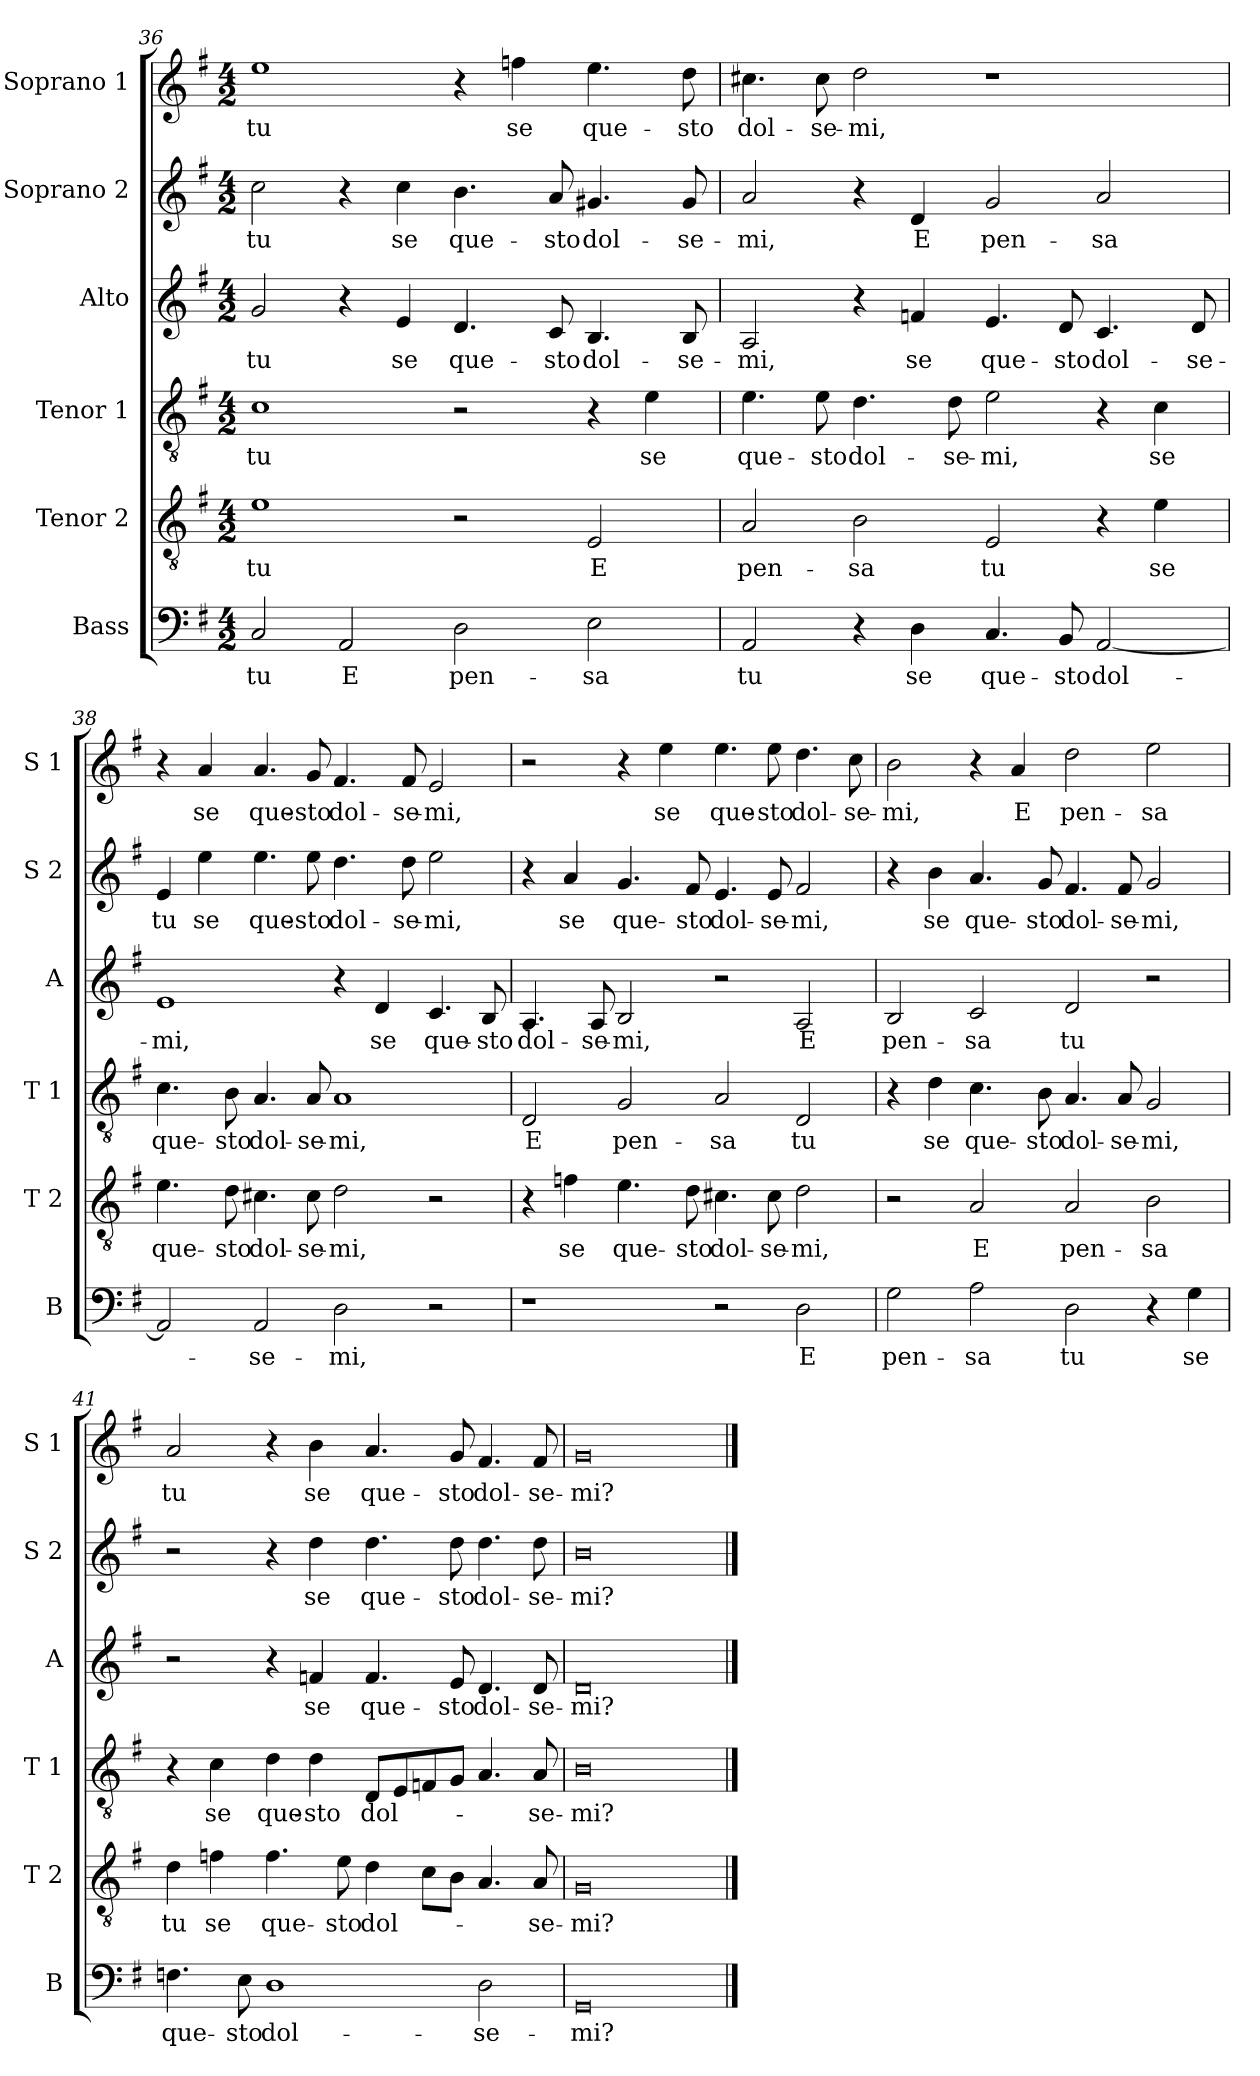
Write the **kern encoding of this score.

**kern	**text	**kern	**text	**kern	**text	**kern	**text	**kern	**text	**kern	**text
*part6	*part6	*part5	*part5	*part4	*part4	*part3	*part3	*part2	*part2	*part1	*part1
*staff6	*staff6	*staff5	*staff5	*staff4	*staff4	*staff3	*staff3	*staff2	*staff2	*staff1	*staff1
*I"Bass	*	*I"Tenor 2	*	*I"Tenor 1	*	*I"Alto	*	*I"Soprano 2	*	*I"Soprano 1	*
*I'B	*	*I'T 2	*	*I'T 1	*	*I'A	*	*I'S 2	*	*I'S 1	*
!!LO:PB:g=z
*clefF4	*	*clefGv2	*	*clefGv2	*	*clefG2	*	*clefG2	*	*clefG2	*
*k[f#]	*	*k[f#]	*	*k[f#]	*	*k[f#]	*	*k[f#]	*	*k[f#]	*
*G:	*	*G:	*	*G:	*	*G:	*	*G:	*	*G:	*
*M4/2	*	*M4/2	*	*M4/2	*	*M4/2	*	*M4/2	*	*M4/2	*
=36	=36	=36	=36	=36	=36	=36	=36	=36	=36	=36	=36
!	!LO:LY:b	!	!LO:LY:b	!	!LO:LY:b	!	!LO:LY:b	!	!LO:LY:b	!	!LO:LY:b
2C/	tu	1e	tu	1c	tu	2g/	tu	2cc\	tu	1ee	tu
!	!LO:LY:b	!	!	!	!	!	!	!	!	!	!
2AA/	E	.	.	.	.	4r	.	4r	.	.	.
!	!	!	!	!	!	!	!LO:LY:b	!	!LO:LY:b	!	!
.	.	.	.	.	.	4e/	se	4cc\	se	.	.
!	!LO:LY:b	!	!	!	!	!	!LO:LY:b	!	!LO:LY:b	!	!
2D\	pen-	2r	.	2r	.	4.d/	que-	4.b\	que-	4r	.
!	!	!	!	!	!	!	!	!	!	!	!LO:LY:b
.	.	.	.	.	.	.	.	.	.	4ffn\	se
!	!	!	!	!	!	!	!LO:LY:b	!	!LO:LY:b	!	!
.	.	.	.	.	.	8c/	-sto	8a/	-sto	.	.
!	!LO:LY:b	!	!LO:LY:b	!	!	!	!LO:LY:b	!	!LO:LY:b	!	!LO:LY:b
2E\	-sa	2E/	E	4r	.	4.B/	dol-	4.g#X/	dol-	4.ee\	que-
!	!	!	!	!	!LO:LY:b	!	!	!	!	!	!
.	.	.	.	4e\	se	.	.	.	.	.	.
!	!	!	!	!	!	!	!LO:LY:b	!	!LO:LY:b	!	!LO:LY:b
.	.	.	.	.	.	8B/	-se-	8g#/	-se-	8dd\	-sto
=37	=37	=37	=37	=37	=37	=37	=37	=37	=37	=37	=37
!	!LO:LY:b	!	!LO:LY:b	!	!LO:LY:b	!	!LO:LY:b	!	!LO:LY:b	!	!LO:LY:b
2AA/	tu	2A/	pen-	4.e\	que-	2A/	-mi,	2a/	-mi,	4.cc#X\	dol-
!	!	!	!	!	!LO:LY:b	!	!	!	!	!	!LO:LY:b
.	.	.	.	8e\	-sto	.	.	.	.	8cc#\	-se-
!	!	!	!LO:LY:b	!	!LO:LY:b	!	!	!	!	!	!LO:LY:b
4r	.	2B\	-sa	4.d\	dol-	4r	.	4r	.	2dd\	-mi,
!	!LO:LY:b	!	!	!	!	!	!LO:LY:b	!	!LO:LY:b	!	!
4D\	se	.	.	.	.	4fn/	se	4d/	E	.	.
!	!	!	!	!	!LO:LY:b	!	!	!	!	!	!
.	.	.	.	8d\	-se-	.	.	.	.	.	.
!	!LO:LY:b	!	!LO:LY:b	!	!LO:LY:b	!	!LO:LY:b	!	!LO:LY:b	!	!
4.C/	que-	2E/	tu	2e\	-mi,	4.e/	que-	2g/	pen-	1r	.
!	!LO:LY:b	!	!	!	!	!	!LO:LY:b	!	!	!	!
8BB/	-sto	.	.	.	.	8d/	-sto	.	.	.	.
!	!LO:LY:b	!	!	!	!	!	!LO:LY:b	!	!LO:LY:b	!	!
[2AA/	dol-	4r	.	4r	.	4.c/	dol-	2a/	-sa	.	.
!	!	!	!LO:LY:b	!	!LO:LY:b	!	!	!	!	!	!
.	.	4e\	se	4c\	se	.	.	.	.	.	.
!	!	!	!	!	!	!	!LO:LY:b	!	!	!	!
.	.	.	.	.	.	8d/	-se-	.	.	.	.
=38	=38	=38	=38	=38	=38	=38	=38	=38	=38	=38	=38
!	!	!	!LO:LY:b	!	!LO:LY:b	!	!LO:LY:b	!	!LO:LY:b	!	!
2AA/]	.	4.e\	que-	4.c\	que-	1e	-mi,	4e/	tu	4r	.
!	!	!	!	!	!	!	!	!	!LO:LY:b	!	!LO:LY:b
.	.	.	.	.	.	.	.	4ee\	se	4a/	se
!	!	!	!LO:LY:b	!	!LO:LY:b	!	!	!	!	!	!
.	.	8d\	-sto	8B\	-sto	.	.	.	.	.	.
!	!LO:LY:b	!	!LO:LY:b	!	!LO:LY:b	!	!	!	!LO:LY:b	!	!LO:LY:b
2AA/	-se-	4.c#X\	dol-	4.A/	dol-	.	.	4.ee\	que-	4.a/	que-
!	!	!	!LO:LY:b	!	!LO:LY:b	!	!	!	!LO:LY:b	!	!LO:LY:b
.	.	8c#\	-se-	8A/	-se-	.	.	8ee\	-sto	8g/	-sto
!	!LO:LY:b	!	!LO:LY:b	!	!LO:LY:b	!	!	!	!LO:LY:b	!	!LO:LY:b
2D\	-mi,	2d\	-mi,	1A	-mi,	4r	.	4.dd\	dol-	4.f#/	dol-
!	!	!	!	!	!	!	!LO:LY:b	!	!	!	!
.	.	.	.	.	.	4d/	se	.	.	.	.
!	!	!	!	!	!	!	!	!	!LO:LY:b	!	!LO:LY:b
.	.	.	.	.	.	.	.	8dd\	-se-	8f#/	-se-
!	!	!	!	!	!	!	!LO:LY:b	!	!LO:LY:b	!	!LO:LY:b
2r	.	2r	.	.	.	4.c/	que-	2ee\	-mi,	2e/	-mi,
!	!	!	!	!	!	!	!LO:LY:b	!	!	!	!
.	.	.	.	.	.	8B/	-sto	.	.	.	.
!!LO:LB:g=z
=39	=39	=39	=39	=39	=39	=39	=39	=39	=39	=39	=39
!	!	!	!	!	!LO:LY:b	!	!LO:LY:b	!	!	!	!
1r	.	4r	.	2D/	E	4.A/	dol-	4r	.	2r	.
!	!	!	!LO:LY:b	!	!	!	!	!	!LO:LY:b	!	!
.	.	4fn\	se	.	.	.	.	4a/	se	.	.
!	!	!	!	!	!	!	!LO:LY:b	!	!	!	!
.	.	.	.	.	.	8A/	-se-	.	.	.	.
!	!	!	!LO:LY:b	!	!LO:LY:b	!	!LO:LY:b	!	!LO:LY:b	!	!
.	.	4.e\	que-	2G/	pen-	2B/	-mi,	4.g/	que-	4r	.
!	!	!	!	!	!	!	!	!	!	!	!LO:LY:b
.	.	.	.	.	.	.	.	.	.	4ee\	se
!	!	!	!LO:LY:b	!	!	!	!	!	!LO:LY:b	!	!
.	.	8d\	-sto	.	.	.	.	8f#/	-sto	.	.
!	!	!	!LO:LY:b	!	!LO:LY:b	!	!	!	!LO:LY:b	!	!LO:LY:b
2r	.	4.c#X\	dol-	2A/	-sa	2r	.	4.e/	dol-	4.ee\	que-
!	!	!	!LO:LY:b	!	!	!	!	!	!LO:LY:b	!	!LO:LY:b
.	.	8c#\	-se-	.	.	.	.	8e/	-se-	8ee\	-sto
!	!LO:LY:b	!	!LO:LY:b	!	!LO:LY:b	!	!LO:LY:b	!	!LO:LY:b	!	!LO:LY:b
2D\	E	2d\	-mi,	2D/	tu	2A/	E	2f#/	-mi,	4.dd\	dol-
!	!	!	!	!	!	!	!	!	!	!	!LO:LY:b
.	.	.	.	.	.	.	.	.	.	8cc\	-se-
=40	=40	=40	=40	=40	=40	=40	=40	=40	=40	=40	=40
!	!LO:LY:b	!	!	!	!	!	!LO:LY:b	!	!	!	!LO:LY:b
2G\	pen-	2r	.	4r	.	2B/	pen-	4r	.	2b\	-mi,
!	!	!	!	!	!LO:LY:b	!	!	!	!LO:LY:b	!	!
.	.	.	.	4d\	se	.	.	4b\	se	.	.
!	!LO:LY:b	!	!LO:LY:b	!	!LO:LY:b	!	!LO:LY:b	!	!LO:LY:b	!	!
2A\	-sa	2A/	E	4.c\	que-	2c/	-sa	4.a/	que-	4r	.
!	!	!	!	!	!	!	!	!	!	!	!LO:LY:b
.	.	.	.	.	.	.	.	.	.	4a/	E
!	!	!	!	!	!LO:LY:b	!	!	!	!LO:LY:b	!	!
.	.	.	.	8B\	-sto	.	.	8g/	-sto	.	.
!	!LO:LY:b	!	!LO:LY:b	!	!LO:LY:b	!	!LO:LY:b	!	!LO:LY:b	!	!LO:LY:b
2D\	tu	2A/	pen-	4.A/	dol-	2d/	tu	4.f#/	dol-	2dd\	pen-
!	!	!	!	!	!LO:LY:b	!	!	!	!LO:LY:b	!	!
.	.	.	.	8A/	-se-	.	.	8f#/	-se-	.	.
!	!	!	!LO:LY:b	!	!LO:LY:b	!	!	!	!LO:LY:b	!	!LO:LY:b
4r	.	2B\	-sa	2G/	-mi,	2r	.	2g/	-mi,	2ee\	-sa
!	!LO:LY:b	!	!	!	!	!	!	!	!	!	!
4G\	se	.	.	.	.	.	.	.	.	.	.
=41	=41	=41	=41	=41	=41	=41	=41	=41	=41	=41	=41
!	!LO:LY:b	!	!LO:LY:b	!	!	!	!	!	!	!	!LO:LY:b
4.Fn\	que-	4d\	tu	4r	.	2r	.	2r	.	2a/	tu
!	!	!	!LO:LY:b	!	!LO:LY:b	!	!	!	!	!	!
.	.	4fn\	se	4c\	se	.	.	.	.	.	.
!	!LO:LY:b	!	!	!	!	!	!	!	!	!	!
8E\	-sto	.	.	.	.	.	.	.	.	.	.
!	!LO:LY:b	!	!LO:LY:b	!	!LO:LY:b	!	!	!	!	!	!
1D	dol-	4.f\	que-	4d\	que-	4r	.	4r	.	4r	.
!	!	!	!	!	!LO:LY:b	!	!LO:LY:b	!	!LO:LY:b	!	!LO:LY:b
.	.	.	.	4d\	-sto	4fn/	se	4dd\	se	4b\	se
!	!	!	!LO:LY:b	!	!	!	!	!	!	!	!
.	.	8e\	-sto	.	.	.	.	.	.	.	.
!	!	!	!LO:LY:b	!	!LO:LY:b	!	!LO:LY:b	!	!LO:LY:b	!	!LO:LY:b
.	.	4d\	dol-	8D/L	dol-	4.f/	que-	4.dd\	que-	4.a/	que-
.	.	.	.	8E/	.	.	.	.	.	.	.
.	.	8c\L	.	8Fn/	.	.	.	.	.	.	.
!	!	!	!	!	!	!	!LO:LY:b	!	!LO:LY:b	!	!LO:LY:b
.	.	8B\J	.	8G/J	.	8e/	-sto	8dd\	-sto	8g/	-sto
!	!LO:LY:b	!	!	!	!	!	!LO:LY:b	!	!LO:LY:b	!	!LO:LY:b
2D\	-se-	4.A/	.	4.A/	.	4.d/	dol-	4.dd\	dol-	4.f#/	dol-
!	!	!	!LO:LY:b	!	!LO:LY:b	!	!LO:LY:b	!	!LO:LY:b	!	!LO:LY:b
.	.	8A/	-se-	8A/	-se-	8d/	-se-	8dd\	-se-	8f#/	-se-
=42	=42	=42	=42	=42	=42	=42	=42	=42	=42	=42	=42
!	!LO:LY:b	!	!LO:LY:b	!	!LO:LY:b	!	!LO:LY:b	!	!LO:LY:b	!	!LO:LY:b
0GG	-mi?	0G	-mi?	0B	-mi?	0d	-mi?	0b	-mi?	0g	-mi?
==	==	==	==	==	==	==	==	==	==	==	==
*-	*-	*-	*-	*-	*-	*-	*-	*-	*-	*-	*-
